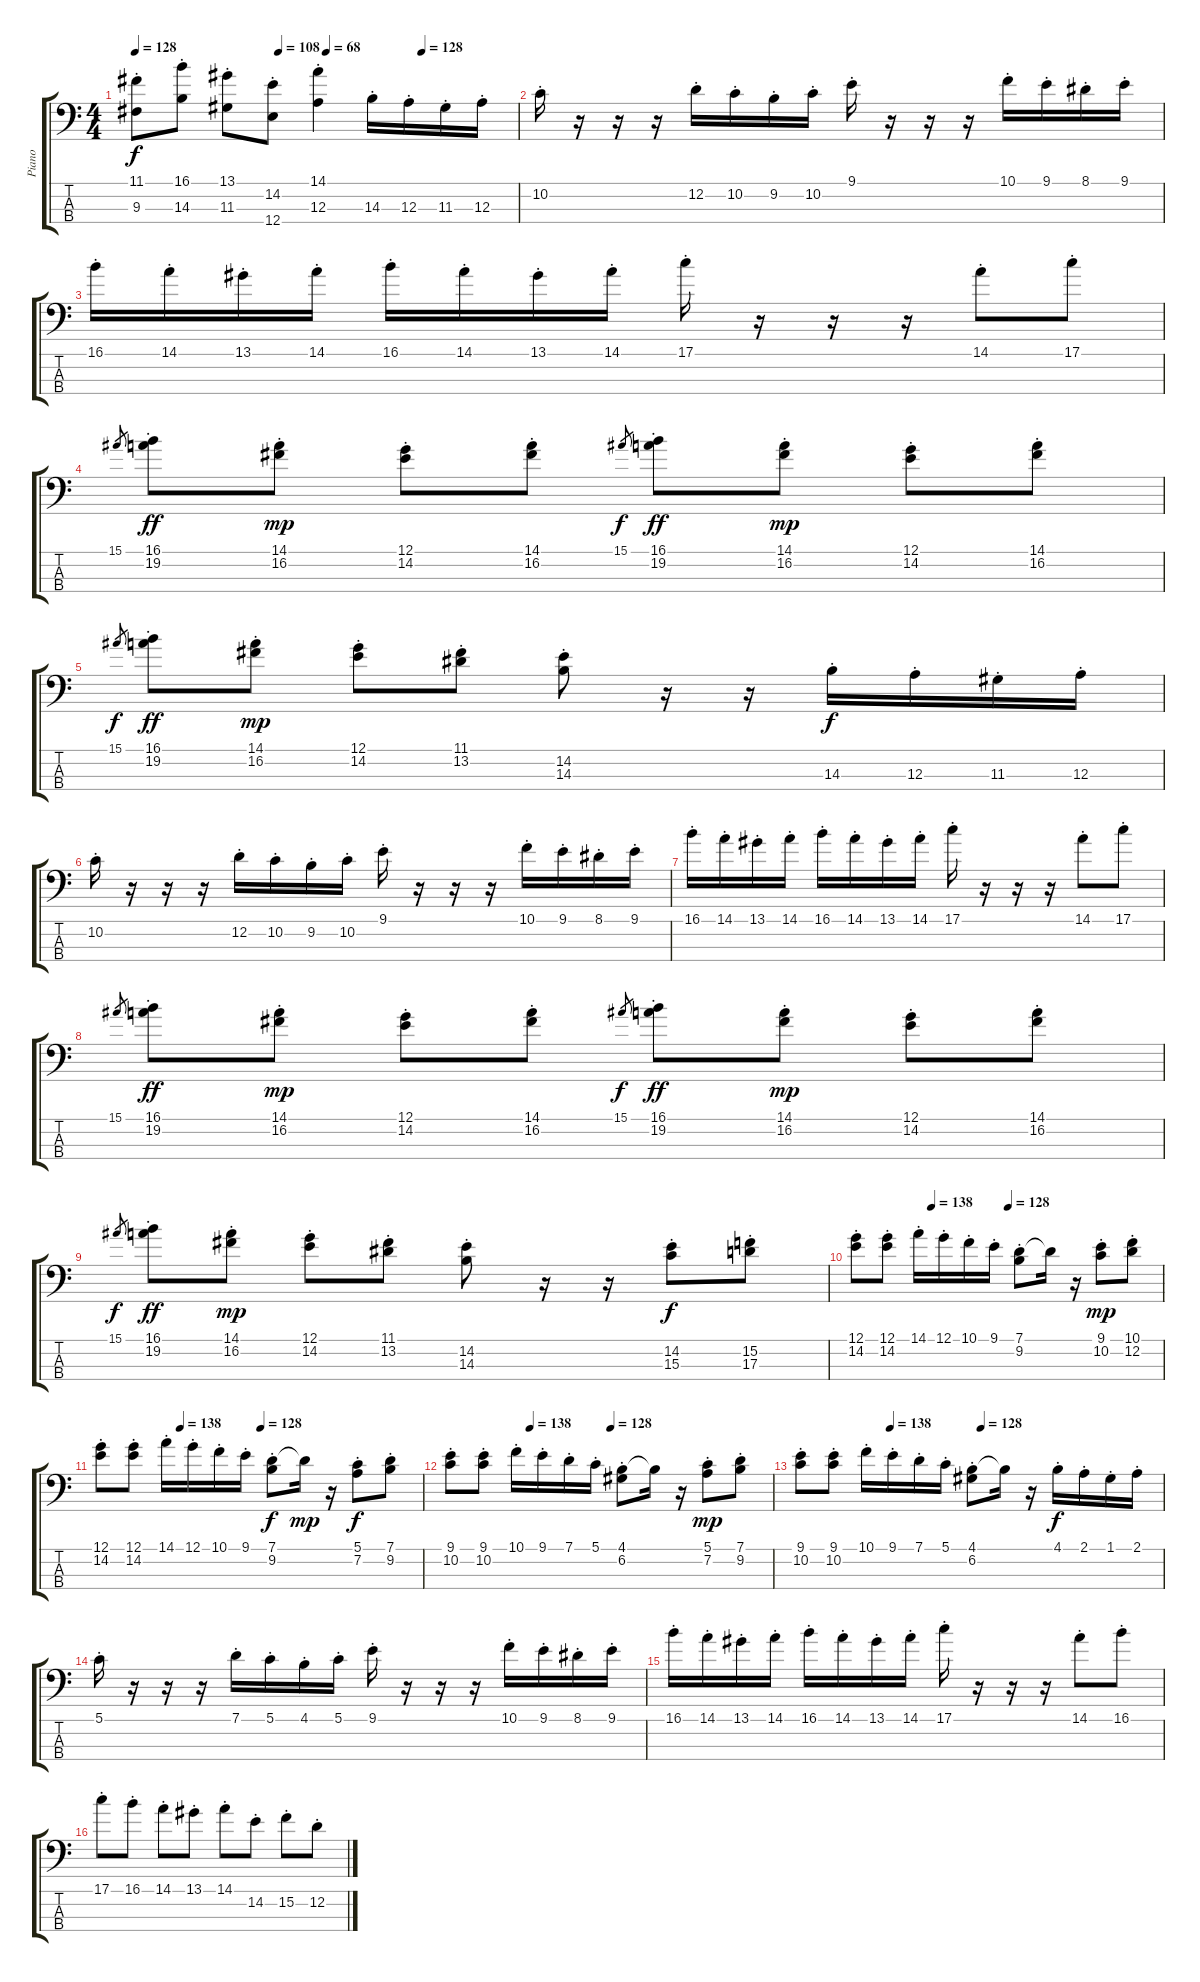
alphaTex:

\track ("Piano" "Piano") {instrument electricbassfinger}
\staff {score tabs}
\tuning (G2 D2 A1 E1) {hide}
\ts (4 4)
\tempo 128
\tempo (108 0.375)
\tempo (68 0.5)
\tempo (128 0.75)
\clef f4
\ks c
(11.1{st} 9.3{st}).8{dy f} (16.1{st} 14.3{st}).8 (13.1{st} 11.3{st}).8 (14.2{st} 12.4{st}).8 (14.1{st} 12.3{st}).4 14.3{st}.16 12.3{st}.16 11.3{st}.16 12.3{st}.16 |
10.2{st}.16 r.16 r.16 r.16 12.2{st}.16 10.2{st}.16 9.2{st}.16 10.2{st}.16 9.1{st}.16 r.16 r.16 r.16 10.1{st}.16 9.1{st}.16 8.1{st}.16 9.1{st}.16 |
16.1{st}.16 14.1{st}.16 13.1{st}.16 14.1{st}.16 16.1{st}.16 14.1{st}.16 13.1{st}.16 14.1{st}.16 17.1{st}.16 r.16 r.16 r.16 14.1{st}.8 17.1{st}.8 |
15.1.8{gr} (16.1{st} 19.2{st}).8{dy ff} (14.1{st} 16.2{st}).8{dy mp} (12.1{st} 14.2{st}).8 (14.1{st} 16.2{st}).8 15.1.8{gr dy f} (16.1{st} 19.2{st}).8{dy ff} (14.1{st} 16.2{st}).8{dy mp} (12.1{st} 14.2{st}).8 (14.1{st} 16.2{st}).8 |
15.1.8{gr dy f} (16.1{st} 19.2{st}).8{dy ff} (14.1{st} 16.2{st}).8{dy mp} (12.1{st} 14.2{st}).8 (11.1{st} 13.2{st}).8 (14.2{st} 14.3{st}).8 r.16 r.16 14.3{st}.16{dy f} 12.3{st}.16 11.3{st}.16 12.3{st}.16 |
10.2{st}.16 r.16 r.16 r.16 12.2{st}.16 10.2{st}.16 9.2{st}.16 10.2{st}.16 9.1{st}.16 r.16 r.16 r.16 10.1{st}.16 9.1{st}.16 8.1{st}.16 9.1{st}.16 |
16.1{st}.16 14.1{st}.16 13.1{st}.16 14.1{st}.16 16.1{st}.16 14.1{st}.16 13.1{st}.16 14.1{st}.16 17.1{st}.16 r.16 r.16 r.16 14.1{st}.8 17.1{st}.8 |
15.1.8{gr} (16.1{st} 19.2{st}).8{dy ff} (14.1{st} 16.2{st}).8{dy mp} (12.1{st} 14.2{st}).8 (14.1{st} 16.2{st}).8 15.1.8{gr dy f} (16.1{st} 19.2{st}).8{dy ff} (14.1{st} 16.2{st}).8{dy mp} (12.1{st} 14.2{st}).8 (14.1{st} 16.2{st}).8 |
15.1.8{gr dy f} (16.1{st} 19.2{st}).8{dy ff} (14.1{st} 16.2{st}).8{dy mp} (12.1{st} 14.2{st}).8 (11.1{st} 13.2{st}).8 (14.2{st} 14.3{st}).8 r.16 r.16 (14.2{st} 15.3{st}).8{dy f} (15.2{st} 17.3{st}).8 |
\tempo (138 0.25)
\tempo (128 0.5)
(12.1{st} 14.2{st}).8 (12.1{st} 14.2{st}).8 14.1{st}.16 12.1{st}.16 10.1{st}.16 9.1{st}.16 (7.1{st} 9.2{st}).8 7.1{t}.16 r.16 (9.1{st} 10.2{st}).8{dy mp} (10.1{st} 12.2{st}).8 |
\tempo (138 0.25)
\tempo (128 0.5)
(12.1{st} 14.2{st}).8 (12.1{st} 14.2{st}).8 14.1{st}.16 12.1{st}.16 10.1{st}.16 9.1{st}.16 (7.1{st} 9.2{st}).8{dy f} 7.1{t}.16{dy mp} r.16 (5.1{st} 7.2{st}).8{dy f} (7.1{st} 9.2{st}).8 |
\tempo (138 0.25)
\tempo (128 0.5)
(9.1{st} 10.2{st}).8 (9.1{st} 10.2{st}).8 10.1{st}.16 9.1{st}.16 7.1{st}.16 5.1{st}.16 (4.1{st} 6.2{st}).8 4.1{t}.16 r.16 (5.1{st} 7.2{st}).8{dy mp} (7.1{st} 9.2{st}).8 |
\tempo (138 0.25)
\tempo (128 0.5)
(9.1{st} 10.2{st}).8 (9.1{st} 10.2{st}).8 10.1{st}.16 9.1{st}.16 7.1{st}.16 5.1{st}.16 (4.1{st} 6.2{st}).8 4.1{t}.16 r.16 4.1{st}.16{dy f} 2.1{st}.16 1.1{st}.16 2.1{st}.16 |
5.1{st}.16 r.16 r.16 r.16 7.1{st}.16 5.1{st}.16 4.1{st}.16 5.1{st}.16 9.1{st}.16 r.16 r.16 r.16 10.1{st}.16 9.1{st}.16 8.1{st}.16 9.1{st}.16 |
16.1{st}.16 14.1{st}.16 13.1{st}.16 14.1{st}.16 16.1{st}.16 14.1{st}.16 13.1{st}.16 14.1{st}.16 17.1{st}.16 r.16 r.16 r.16 14.1{st}.8 16.1{st}.8 |
17.1{st}.8 16.1{st}.8 14.1{st}.8 13.1{st}.8 14.1{st}.8 14.2{st}.8 15.2{st}.8 12.2{st}.8
